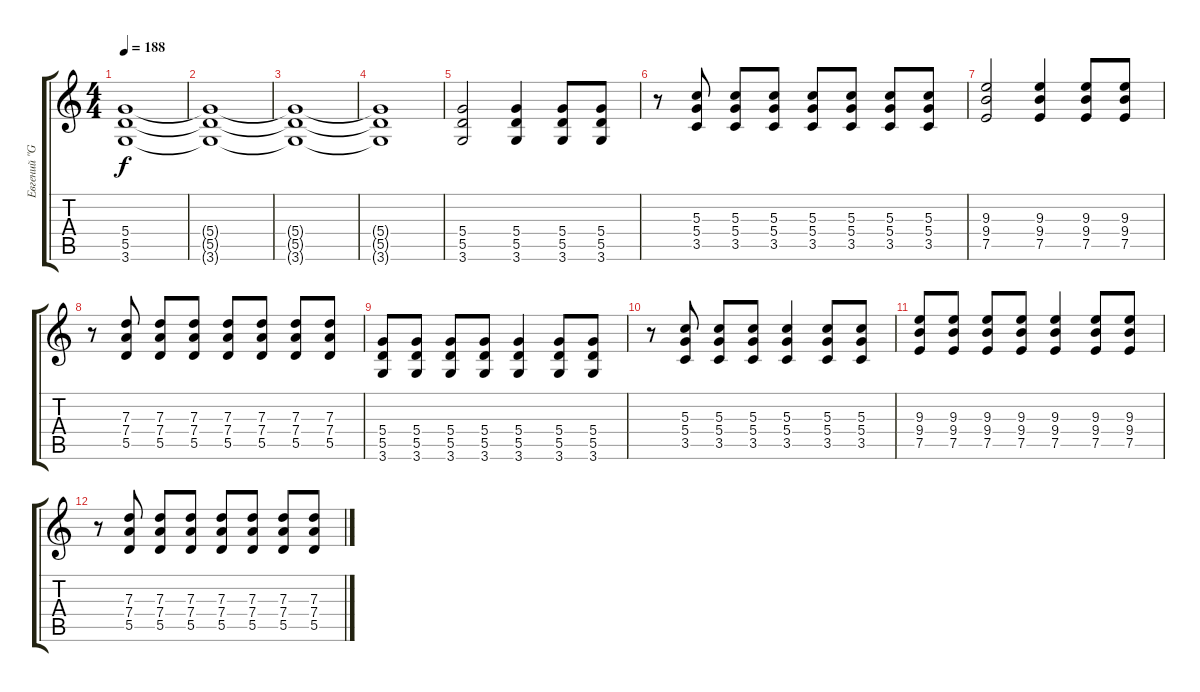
\track ("Евгений \"Green\" Жигулёв номер два =)" "Евгений \"G") {instrument overdrivenguitar}
\staff {score tabs}
\tuning (E4 B3 G3 D3 A2 E2) {hide}
\ts (4 4)
\tempo 188
\clef g2
\ks c
(5.4 5.5 3.6).1{dy f volume 9} |
(5.4{t} 5.5{t} 3.6{t}).1 |
(5.4{t} 5.5{t} 3.6{t}).1 |
(5.4{t} 5.5{t} 3.6{t}).1 |
(5.4 5.5 3.6).2{volume 14} (5.4 5.5 3.6).4 (5.4 5.5 3.6).8 (5.4 5.5 3.6).8 |
r.8 (5.3 5.4 3.5).8 (5.3 5.4 3.5).8 (5.3 5.4 3.5).8 (5.3 5.4 3.5).8 (5.3 5.4 3.5).8 (5.3 5.4 3.5).8 (5.3 5.4 3.5).8 |
(9.3 9.4 7.5).2 (9.3 9.4 7.5).4 (9.3 9.4 7.5).8 (9.3 9.4 7.5).8 |
r.8 (7.3 7.4 5.5).8 (7.3 7.4 5.5).8 (7.3 7.4 5.5).8 (7.3 7.4 5.5).8 (7.3 7.4 5.5).8 (7.3 7.4 5.5).8 (7.3 7.4 5.5).8 |
(5.4 5.5 3.6).8 (5.4 5.5 3.6).8 (5.4 5.5 3.6).8 (5.4 5.5 3.6).8 (5.4 5.5 3.6).4 (5.4 5.5 3.6).8 (5.4 5.5 3.6).8 |
r.8 (5.3 5.4 3.5).8 (5.3 5.4 3.5).8 (5.3 5.4 3.5).8 (5.3 5.4 3.5).4 (5.3 5.4 3.5).8 (5.3 5.4 3.5).8 |
(9.3 9.4 7.5).8 (9.3 9.4 7.5).8 (9.3 9.4 7.5).8 (9.3 9.4 7.5).8 (9.3 9.4 7.5).4 (9.3 9.4 7.5).8 (9.3 9.4 7.5).8 |
r.8 (7.3 7.4 5.5).8 (7.3 7.4 5.5).8 (7.3 7.4 5.5).8 (7.3 7.4 5.5).8 (7.3 7.4 5.5).8 (7.3 7.4 5.5).8 (7.3 7.4 5.5).8
